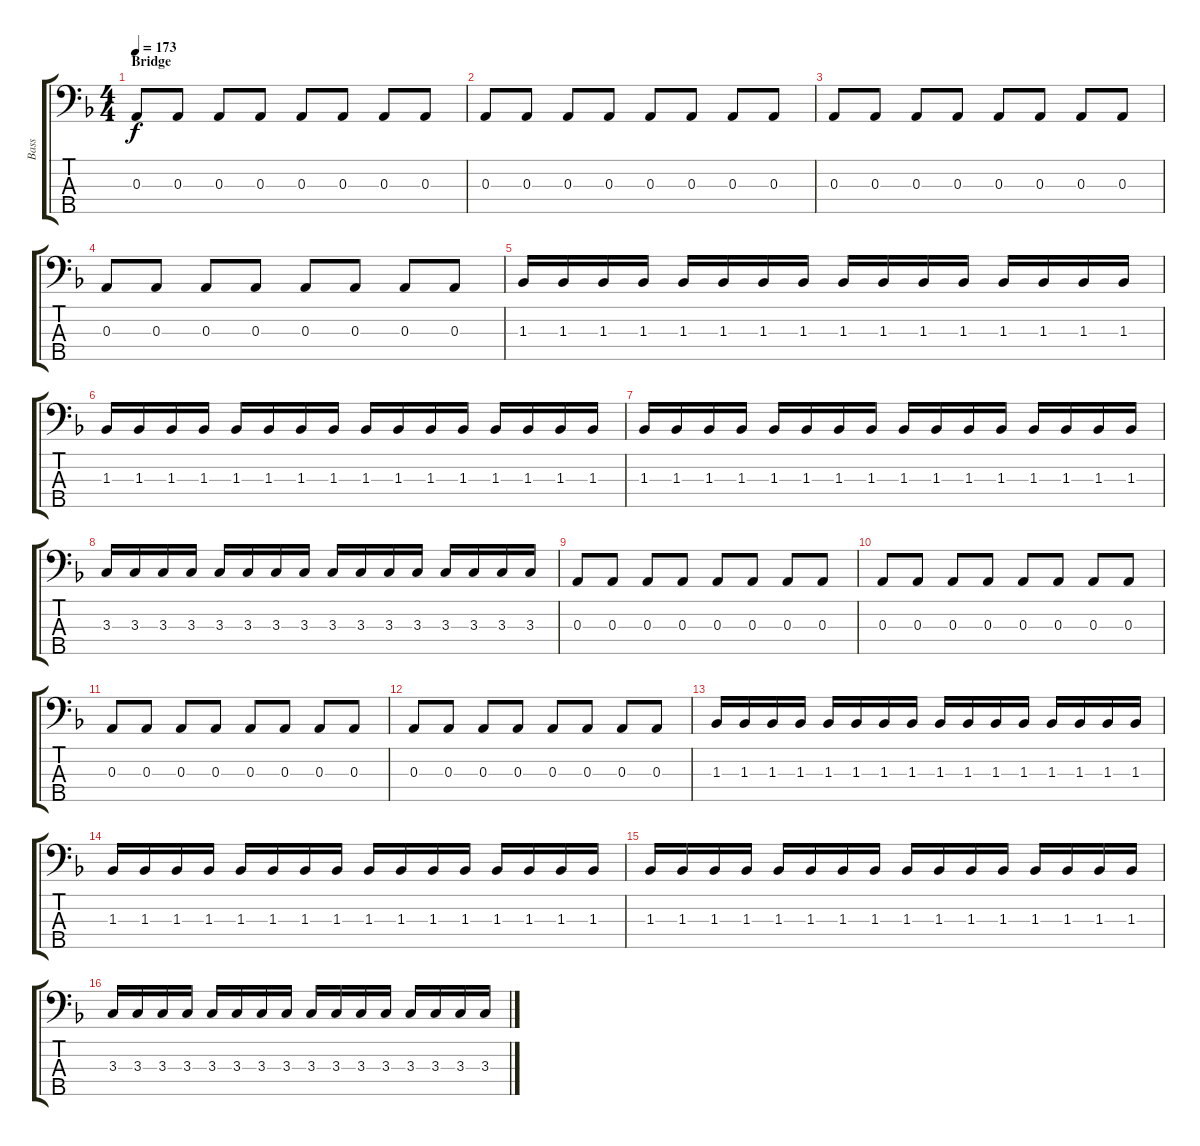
\track ("Bass" "Bass") {instrument electricbasspick}
\staff {score tabs}
\tuning (G2 D2 A1 E1 B0) {hide}
\ts (4 4)
\section ("" "Bridge")
\tempo 173
\clef f4
\ks dminor
0.3.8{dy f} 0.3.8 0.3.8 0.3.8 0.3.8 0.3.8 0.3.8 0.3.8 |
0.3.8 0.3.8 0.3.8 0.3.8 0.3.8 0.3.8 0.3.8 0.3.8 |
0.3.8 0.3.8 0.3.8 0.3.8 0.3.8 0.3.8 0.3.8 0.3.8 |
0.3.8 0.3.8 0.3.8 0.3.8 0.3.8 0.3.8 0.3.8 0.3.8 |
1.3.16 1.3.16 1.3.16 1.3.16 1.3.16 1.3.16 1.3.16 1.3.16 1.3.16 1.3.16 1.3.16 1.3.16 1.3.16 1.3.16 1.3.16 1.3.16 |
1.3.16 1.3.16 1.3.16 1.3.16 1.3.16 1.3.16 1.3.16 1.3.16 1.3.16 1.3.16 1.3.16 1.3.16 1.3.16 1.3.16 1.3.16 1.3.16 |
1.3.16 1.3.16 1.3.16 1.3.16 1.3.16 1.3.16 1.3.16 1.3.16 1.3.16 1.3.16 1.3.16 1.3.16 1.3.16 1.3.16 1.3.16 1.3.16 |
3.3.16 3.3.16 3.3.16 3.3.16 3.3.16 3.3.16 3.3.16 3.3.16 3.3.16 3.3.16 3.3.16 3.3.16 3.3.16 3.3.16 3.3.16 3.3.16 |
0.3.8 0.3.8 0.3.8 0.3.8 0.3.8 0.3.8 0.3.8 0.3.8 |
0.3.8 0.3.8 0.3.8 0.3.8 0.3.8 0.3.8 0.3.8 0.3.8 |
0.3.8 0.3.8 0.3.8 0.3.8 0.3.8 0.3.8 0.3.8 0.3.8 |
0.3.8 0.3.8 0.3.8 0.3.8 0.3.8 0.3.8 0.3.8 0.3.8 |
1.3.16 1.3.16 1.3.16 1.3.16 1.3.16 1.3.16 1.3.16 1.3.16 1.3.16 1.3.16 1.3.16 1.3.16 1.3.16 1.3.16 1.3.16 1.3.16 |
1.3.16 1.3.16 1.3.16 1.3.16 1.3.16 1.3.16 1.3.16 1.3.16 1.3.16 1.3.16 1.3.16 1.3.16 1.3.16 1.3.16 1.3.16 1.3.16 |
1.3.16 1.3.16 1.3.16 1.3.16 1.3.16 1.3.16 1.3.16 1.3.16 1.3.16 1.3.16 1.3.16 1.3.16 1.3.16 1.3.16 1.3.16 1.3.16 |
3.3.16 3.3.16 3.3.16 3.3.16 3.3.16 3.3.16 3.3.16 3.3.16 3.3.16 3.3.16 3.3.16 3.3.16 3.3.16 3.3.16 3.3.16 3.3.16
